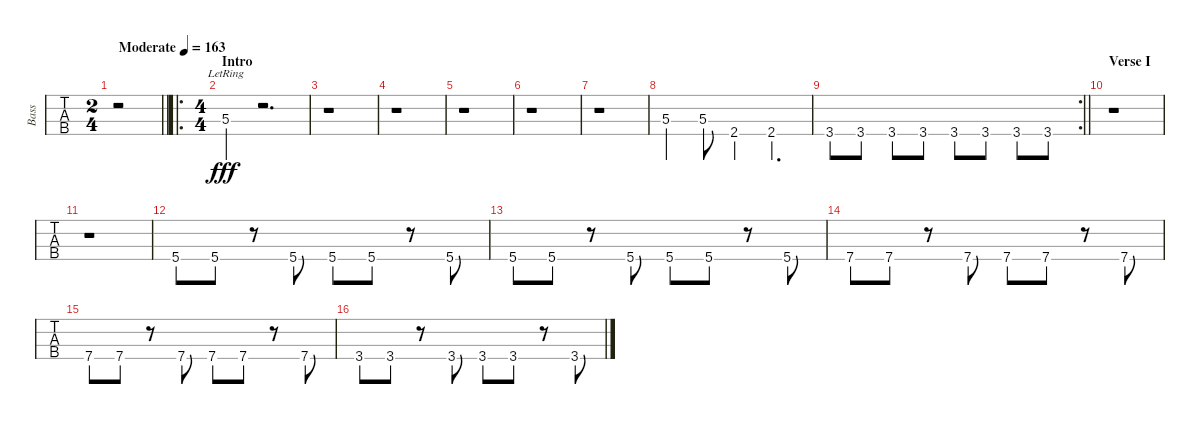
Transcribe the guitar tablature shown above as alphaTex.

\track ("Bass" "Bass") {instrument electricbasspick}
\staff {tabs}
\tuning (G2 D2 A1 E1) {hide}
\ts (2 4)
\tempo (163 "Moderate")
\clef f4
\barLineRight lightlight
\ks c
r.2{dy fff instrument electricbasspick} |
\ro
\ts (4 4)
\section ("" "Intro")
5.3{lr}.4 r.2{d} |
r.1 |
r.1 |
r.1 |
r.1 |
r.1 |
5.3.4 5.3.8 2.4.4 2.4.4{d} |
\rc 2
\barLineRight lightlight
3.4.8 3.4.8 3.4.8 3.4.8 3.4.8 3.4.8 3.4.8 3.4.8 |
\section ("" "Verse I")
r.1 |
r.1 |
5.4.8 5.4.8 r.8 5.4.8 5.4.8 5.4.8 r.8 5.4.8 |
5.4.8 5.4.8 r.8 5.4.8 5.4.8 5.4.8 r.8 5.4.8 |
7.4.8 7.4.8 r.8 7.4.8 7.4.8 7.4.8 r.8 7.4.8 |
7.4.8 7.4.8 r.8 7.4.8 7.4.8 7.4.8 r.8 7.4.8 |
3.4.8 3.4.8 r.8 3.4.8 3.4.8 3.4.8 r.8 3.4.8
